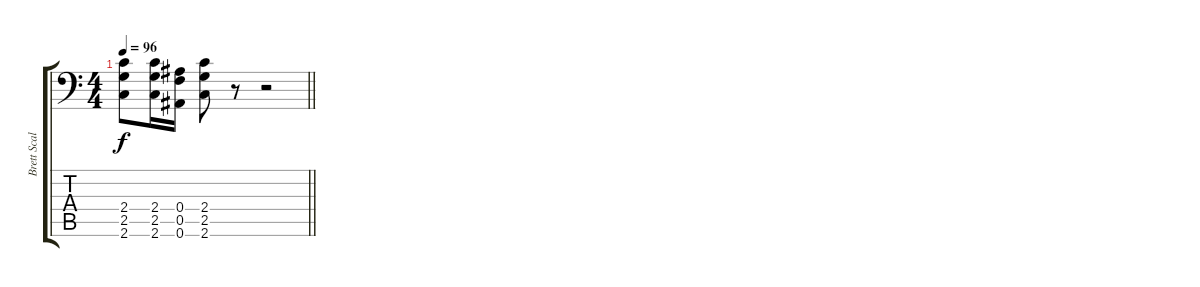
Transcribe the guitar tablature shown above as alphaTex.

\track ("Brett Scallions (Rhythm Guitar)" "Brett Scal") {instrument distortionguitar}
\staff {score tabs}
\tuning (C4 G3 Eb3 Bb2 F2 Bb1) {hide}
\ts (4 4)
\tempo 96
\clef f4
\barLineRight lightlight
\ks c
(2.4{t} 2.5{t} 2.6{t}).8{dy f} (2.4 2.5 2.6).16 (0.4 0.5 0.6).16 (2.4 2.5 2.6).8 r.8 r.2
